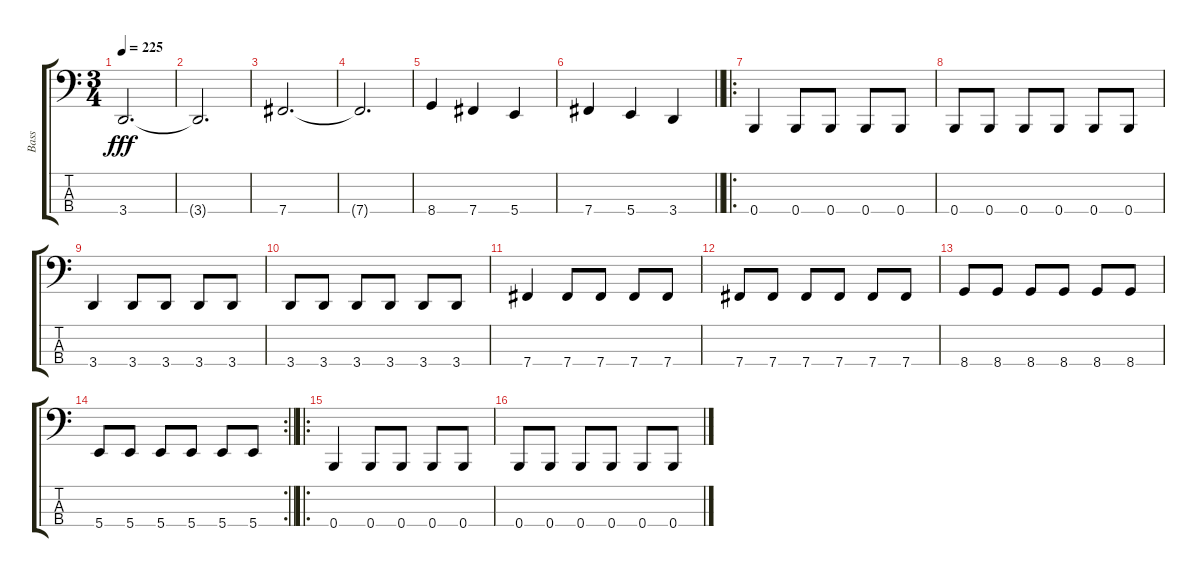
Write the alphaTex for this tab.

\track ("Bass" "Bass") {instrument electricbassfinger}
\staff {score tabs}
\tuning (D2 A1 E1 B0) {hide}
\ts (3 4)
\tempo 225
\clef f4
\ks c
3.4.2{d dy fff} |
3.4{t}.2{d} |
7.4.2{d} |
7.4{t}.2{d} |
8.4.4 7.4.4 5.4.4 |
\barLineRight lightlight
7.4.4 5.4.4 3.4.4 |
\ro
0.4.4 0.4.8 0.4.8 0.4.8 0.4.8 |
0.4.8 0.4.8 0.4.8 0.4.8 0.4.8 0.4.8 |
3.4.4 3.4.8 3.4.8 3.4.8 3.4.8 |
3.4.8 3.4.8 3.4.8 3.4.8 3.4.8 3.4.8 |
7.4.4 7.4.8 7.4.8 7.4.8 7.4.8 |
7.4.8 7.4.8 7.4.8 7.4.8 7.4.8 7.4.8 |
8.4.8 8.4.8 8.4.8 8.4.8 8.4.8 8.4.8 |
\rc 2
\barLineRight lightlight
5.4.8 5.4.8 5.4.8 5.4.8 5.4.8 5.4.8 |
\ro
0.4.4 0.4.8 0.4.8 0.4.8 0.4.8 |
0.4.8 0.4.8 0.4.8 0.4.8 0.4.8 0.4.8
